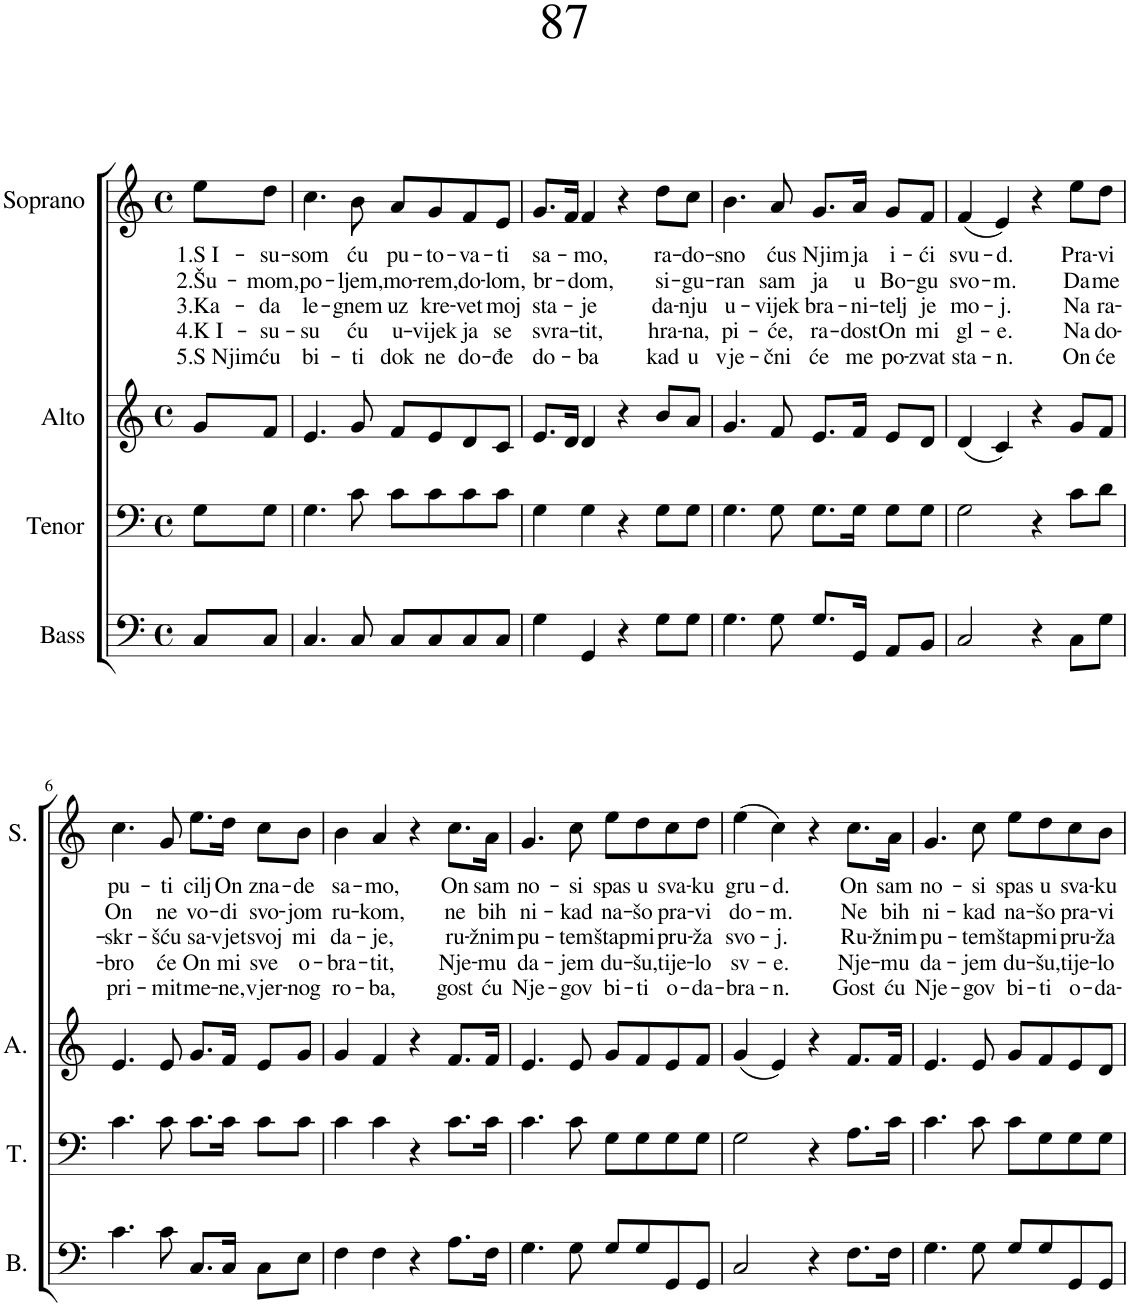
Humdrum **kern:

**kern	**kern	**kern	**kern	**text	**text	**text	**text	**text
*part4	*part3	*part2	*part1	*part1	*part1	*part1	*part1	*part1
*staff4	*staff3	*staff2	*staff1	*staff1	*staff1	*staff1	*staff1	*staff1
*I"Bass	*I"Tenor	*I"Alto	*I"Soprano	*	*	*	*	*
*I'B.	*I'T.	*I'A.	*I'S.	*	*	*	*	*
*clefF4	*clefF4	*clefG2	*clefG2	*	*	*	*	*
*k[]	*k[]	*k[]	*k[]	*	*	*	*	*
*M4/4	*M4/4	*M4/4	*M4/4	*	*	*	*	*
*met(c)	*met(c)	*met(c)	*met(c)	*	*	*	*	*
=1	=1	=1	=1	=1	=1	=1	=1	=1
!	!	!	!	!LO:LY:b	!LO:LY:b	!LO:LY:b	!LO:LY:b	!LO:LY:b
8C/L	8G\L	8g/L	8ee\L	1.S I-	2.Šu-	3.Ka-	4.K I-	5.S Njim
!	!	!	!	!LO:LY:b	!LO:LY:b	!LO:LY:b	!LO:LY:b	!LO:LY:b
8C/J	8G\J	8f/J	8dd\J	-su-	-mom,	-da	-su-	ću
=2	=2	=2	=2	=2	=2	=2	=2	=2
!	!	!	!	!LO:LY:b	!LO:LY:b	!LO:LY:b	!LO:LY:b	!LO:LY:b
4.C/	4.G\	4.e/	4.cc\	-som	po-	le-	-su	bi-
!	!	!	!	!LO:LY:b	!LO:LY:b	!LO:LY:b	!LO:LY:b	!LO:LY:b
8C/	8c\	8g/	8b\	ću	-ljem,	-gnem	ću	-ti
!	!	!	!	!LO:LY:b	!LO:LY:b	!LO:LY:b	!LO:LY:b	!LO:LY:b
8C/L	8c\L	8f/L	8a/L	pu-	mo-	uz	u-	dok
!	!	!	!	!LO:LY:b	!LO:LY:b	!LO:LY:b	!LO:LY:b	!LO:LY:b
8C/	8c\	8e/	8g/	-to-	-rem,	kre-	-vijek	ne
!	!	!	!	!LO:LY:b	!LO:LY:b	!LO:LY:b	!LO:LY:b	!LO:LY:b
8C/	8c\	8d/	8f/	-va-	do-	-vet	ja	do-
!	!	!	!	!LO:LY:b	!LO:LY:b	!LO:LY:b	!LO:LY:b	!LO:LY:b
8C/J	8c\J	8c/J	8e/J	-ti	-lom,	moj	se	-đe
=3	=3	=3	=3	=3	=3	=3	=3	=3
!	!	!	!	!LO:LY:b	!LO:LY:b	!LO:LY:b	!LO:LY:b	!LO:LY:b
4G\	4G\	8.e/L	8.g/L	sa-	br-	sta-	svra-	do-
.	.	16d/Jk	16f/Jk	.	.	.	.	.
!	!	!	!	!LO:LY:b	!LO:LY:b	!LO:LY:b	!LO:LY:b	!LO:LY:b
4GG/	4G\	4d/	4f/	-mo,	-dom,	-je	-tit,	-ba
4r	4r	4r	4r	.	.	.	.	.
!	!	!	!	!LO:LY:b	!LO:LY:b	!LO:LY:b	!LO:LY:b	!LO:LY:b
8G\L	8G\L	8b/L	8dd\L	ra-	si-	da-	hra-	kad
!	!	!	!	!LO:LY:b	!LO:LY:b	!LO:LY:b	!LO:LY:b	!LO:LY:b
8G\J	8G\J	8a/J	8cc\J	-do-	-gu-	-nju	-na,	u
=4	=4	=4	=4	=4	=4	=4	=4	=4
!	!	!	!	!LO:LY:b	!LO:LY:b	!LO:LY:b	!LO:LY:b	!LO:LY:b
4.G\	4.G\	4.g/	4.b\	-sno	-ran	u-	pi-	vje-
!	!	!	!	!LO:LY:b	!LO:LY:b	!LO:LY:b	!LO:LY:b	!LO:LY:b
8G\	8G\	8f/	8a/	ću	sam	-vijek	-će,	-čni
!	!	!	!	!LO:LY:b	!LO:LY:b	!LO:LY:b	!LO:LY:b	!LO:LY:b
8.G/L	8.G\L	8.e/L	8.g/L	s Njim	ja	bra-	ra-	će
!	!	!	!	!LO:LY:b	!LO:LY:b	!LO:LY:b	!LO:LY:b	!LO:LY:b
16GG/Jk	16G\Jk	16f/Jk	16a/Jk	ja	u	-ni-	-dost	me
!	!	!	!	!LO:LY:b	!LO:LY:b	!LO:LY:b	!LO:LY:b	!LO:LY:b
8AA/L	8G\L	8e/L	8g/L	i-	Bo-	-telj	On	po-
!	!	!	!	!LO:LY:b	!LO:LY:b	!LO:LY:b	!LO:LY:b	!LO:LY:b
8BB/J	8G\J	8d/J	8f/J	-ći	-gu	je	mi	-zvat
=5	=5	=5	=5	=5	=5	=5	=5	=5
!	!	!	!	!LO:LY:b	!LO:LY:b	!LO:LY:b	!LO:LY:b	!LO:LY:b
2C/	2G\	(4d/	(4f/	svu-	svo-	mo-	gl-	sta-
!	!	!	!	!LO:LY:b	!LO:LY:b	!LO:LY:b	!LO:LY:b	!LO:LY:b
.	.	4c/)	4e/)	-d.	-m.	-j.	-e.	-n.
4r	4r	4r	4r	.	.	.	.	.
!	!	!	!	!LO:LY:b	!LO:LY:b	!LO:LY:b	!LO:LY:b	!LO:LY:b
8C\L	8c\L	8g/L	8ee\L	Pra-	Da	Na	Na	On
!	!	!	!	!LO:LY:b	!LO:LY:b	!LO:LY:b	!LO:LY:b	!LO:LY:b
8G\J	8d\J	8f/J	8dd\J	-vi	me	ra-	do-	će
!!LO:LB:g=z
=6	=6	=6	=6	=6	=6	=6	=6	=6
!	!	!	!	!LO:LY:b	!LO:LY:b	!LO:LY:b	!LO:LY:b	!LO:LY:b
4.c\	4.c\	4.e/	4.cc\	pu-	On	-skr-	-bro	pri-
!	!	!	!	!LO:LY:b	!LO:LY:b	!LO:LY:b	!LO:LY:b	!LO:LY:b
8c\	8c\	8e/	8g/	-ti	ne	-šću	će	-mit
!	!	!	!	!LO:LY:b	!LO:LY:b	!LO:LY:b	!LO:LY:b	!LO:LY:b
8.C/L	8.c\L	8.g/L	8.ee\L	cilj	vo-	sa-	On	me-
!	!	!	!	!LO:LY:b	!LO:LY:b	!LO:LY:b	!LO:LY:b	!LO:LY:b
16C/Jk	16c\Jk	16f/Jk	16dd\Jk	On	-di	-vjet	mi	-ne,
!	!	!	!	!LO:LY:b	!LO:LY:b	!LO:LY:b	!LO:LY:b	!LO:LY:b
8C\L	8c\L	8e/L	8cc\L	zna-	svo-	svoj	sve	vjer-
!	!	!	!	!LO:LY:b	!LO:LY:b	!LO:LY:b	!LO:LY:b	!LO:LY:b
8E\J	8c\J	8g/J	8b\J	-de	-jom	mi	o-	-nog
=7	=7	=7	=7	=7	=7	=7	=7	=7
!	!	!	!	!LO:LY:b	!LO:LY:b	!LO:LY:b	!LO:LY:b	!LO:LY:b
4F\	4c\	4g/	4b\	sa-	ru-	da-	-bra-	ro-
!	!	!	!	!LO:LY:b	!LO:LY:b	!LO:LY:b	!LO:LY:b	!LO:LY:b
4F\	4c\	4f/	4a/	-mo,	-kom,	-je,	-tit,	-ba,
4r	4r	4r	4r	.	.	.	.	.
!	!	!	!	!LO:LY:b	!LO:LY:b	!LO:LY:b	!LO:LY:b	!LO:LY:b
8.A\L	8.c\L	8.f/L	8.cc\L	On	ne	ru-	Nje-	gost
!	!	!	!	!LO:LY:b	!LO:LY:b	!LO:LY:b	!LO:LY:b	!LO:LY:b
16F\Jk	16c\Jk	16f/Jk	16a\Jk	sam	bih	-žnim	-mu	ću
=8	=8	=8	=8	=8	=8	=8	=8	=8
!	!	!	!	!LO:LY:b	!LO:LY:b	!LO:LY:b	!LO:LY:b	!LO:LY:b
4.G\	4.c\	4.e/	4.g/	no-	ni-	pu-	da-	Nje-
!	!	!	!	!LO:LY:b	!LO:LY:b	!LO:LY:b	!LO:LY:b	!LO:LY:b
8G\	8c\	8e/	8cc\	-si	-kad	-tem	-jem	-gov
!	!	!	!	!LO:LY:b	!LO:LY:b	!LO:LY:b	!LO:LY:b	!LO:LY:b
8G/L	8G\L	8g/L	8ee\L	spas	na-	štap	du-	bi-
!	!	!	!	!LO:LY:b	!LO:LY:b	!LO:LY:b	!LO:LY:b	!LO:LY:b
8G/	8G\	8f/	8dd\	u	-šo	mi	-šu,	-ti
!	!	!	!	!LO:LY:b	!LO:LY:b	!LO:LY:b	!LO:LY:b	!LO:LY:b
8GG/	8G\	8e/	8cc\	sva-	pra-	pru-	tije-	o-
!	!	!	!	!LO:LY:b	!LO:LY:b	!LO:LY:b	!LO:LY:b	!LO:LY:b
8GG/J	8G\J	8f/J	8dd\J	-ku	-vi	-ža	-lo	-da-
=9	=9	=9	=9	=9	=9	=9	=9	=9
!	!	!	!	!LO:LY:b	!LO:LY:b	!LO:LY:b	!LO:LY:b	!LO:LY:b
2C/	2G\	(4g/	(4ee\	gru-	do-	svo-	sv-	-bra-
!	!	!	!	!LO:LY:b	!LO:LY:b	!LO:LY:b	!LO:LY:b	!LO:LY:b
.	.	4e/)	4cc\)	-d.	-m.	-j.	-e.	-n.
4r	4r	4r	4r	.	.	.	.	.
!	!	!	!	!LO:LY:b	!LO:LY:b	!LO:LY:b	!LO:LY:b	!LO:LY:b
8.F\L	8.A\L	8.f/L	8.cc\L	On	Ne	Ru-	Nje-	Gost
!	!	!	!	!LO:LY:b	!LO:LY:b	!LO:LY:b	!LO:LY:b	!LO:LY:b
16F\Jk	16c\Jk	16f/Jk	16a\Jk	sam	bih	-žnim	-mu	ću
=10	=10	=10	=10	=10	=10	=10	=10	=10
!	!	!	!	!LO:LY:b	!LO:LY:b	!LO:LY:b	!LO:LY:b	!LO:LY:b
4.G\	4.c\	4.e/	4.g/	no-	ni-	pu-	da-	Nje-
!	!	!	!	!LO:LY:b	!LO:LY:b	!LO:LY:b	!LO:LY:b	!LO:LY:b
8G\	8c\	8e/	8cc\	-si	-kad	-tem	-jem	-gov
!	!	!	!	!LO:LY:b	!LO:LY:b	!LO:LY:b	!LO:LY:b	!LO:LY:b
8G/L	8c\L	8g/L	8ee\L	spas	na-	štap	du-	bi-
!	!	!	!	!LO:LY:b	!LO:LY:b	!LO:LY:b	!LO:LY:b	!LO:LY:b
8G/	8G\	8f/	8dd\	u	-šo	mi	-šu,	-ti
!	!	!	!	!LO:LY:b	!LO:LY:b	!LO:LY:b	!LO:LY:b	!LO:LY:b
8GG/	8G\	8e/	8cc\	sva-	pra-	pru-	tije-	o-
!	!	!	!	!LO:LY:b	!LO:LY:b	!LO:LY:b	!LO:LY:b	!LO:LY:b
8GG/J	8G\J	8d/J	8b\J	-ku	-vi	-ža	-lo	-da-
=	=	=	=	=	=	=	=	=
*-	*-	*-	*-	*-	*-	*-	*-	*-
